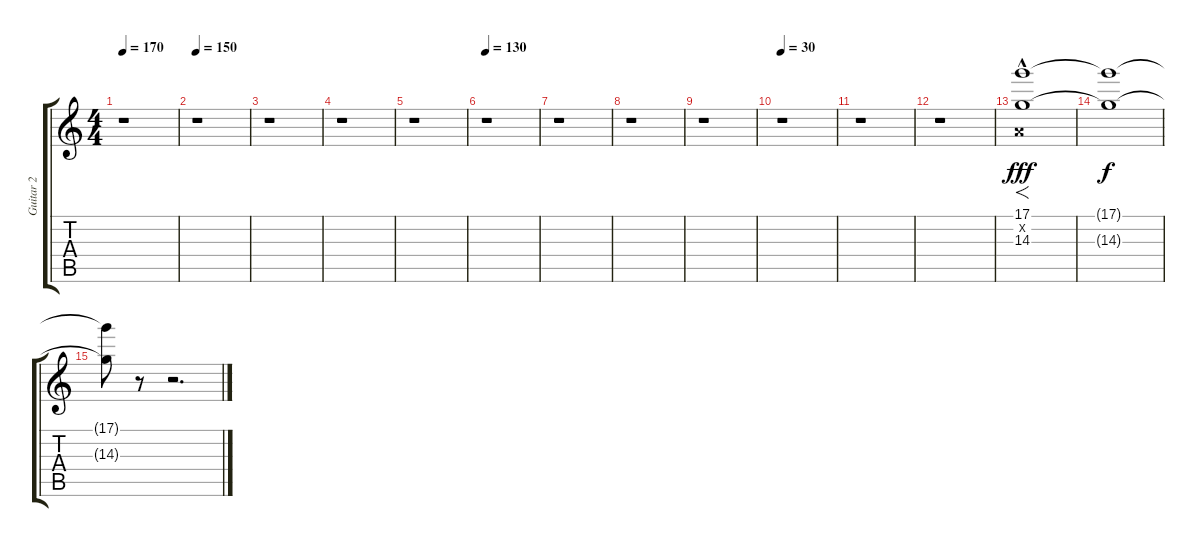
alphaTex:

\track ("Guitar 2" "Guitar 2") {instrument overdrivenguitar}
\staff {score tabs}
\tuning (D4 A3 F3 C3 G2 C2) {hide}
\ts (4 4)
\tempo 170
\clef g2
\ks c
r.1{dy mp} |
\tempo 150
r.1 |
r.1 |
r.1 |
r.1 |
\tempo 130
r.1 |
r.1 |
r.1 |
r.1 |
\tempo 30
r.1 |
r.1 |
r.1{volume 16 balance 8 instrument distortionguitar} |
(17.1{hac} 0.2{x} 14.3{hac}).1{f dy fff} |
(17.1{t} 14.3{t}).1{dy f} |
(17.1{t} 14.3{t}).8 r.8 r.2{d}
